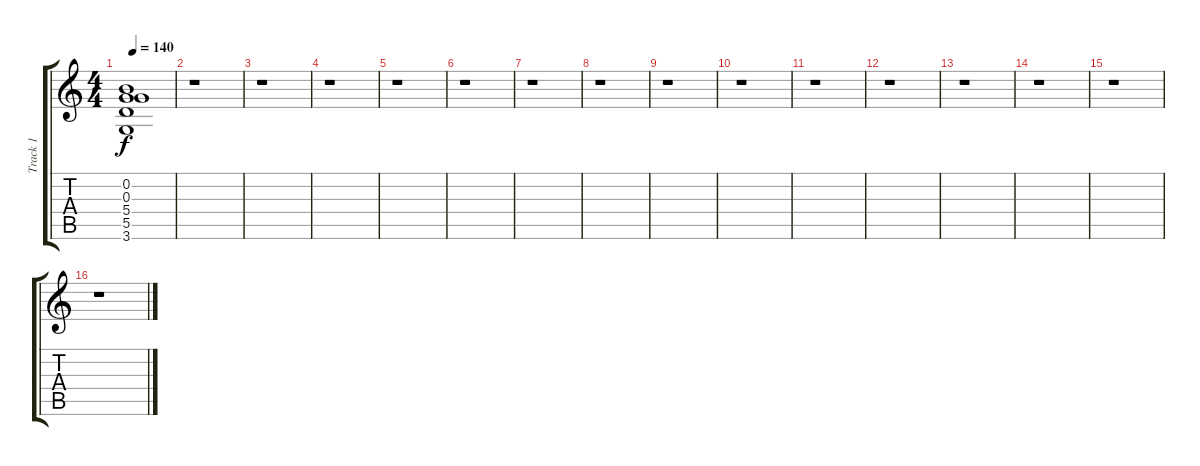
\track ("Track 1" "Track 1") {instrument electricguitarjazz}
\staff {score tabs}
\tuning (E4 B3 G3 D3 A2 E2) {hide}
\ts (4 4)
\tempo 140
\clef g2
\ks c
(0.2{t} 0.3{t} 5.4{t} 5.5{t} 3.6{t}).1{dy f} |
r.1 |
r.1 |
r.1 |
r.1 |
r.1 |
r.1 |
r.1 |
r.1 |
r.1 |
r.1 |
r.1 |
r.1 |
r.1 |
r.1 |
r.1
